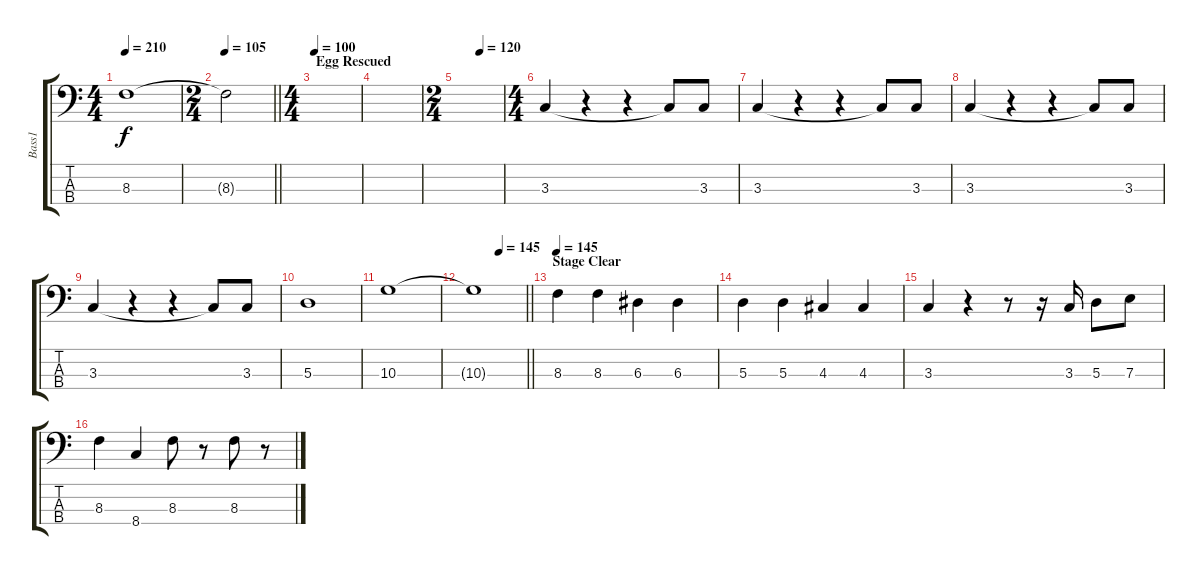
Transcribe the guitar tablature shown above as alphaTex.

\track ("Bass1" "Bass1") {instrument electricbassfinger}
\staff {score tabs}
\tuning (G2 D2 A1 E1) {hide}
\ts (4 4)
\tempo 210
\clef f4
\ks c
8.3.1{dy f} |
\ts (2 4)
\tempo 105
\barLineRight lightlight
8.3{t}.2 |
\ts (4 4)
\section ("" "Egg Rescued")
\tempo 100
|
|
\ts (2 4)
\tempo (120 0.5)
|
\ts (4 4)
3.3.4 r.4 r.4 3.3{t}.8 3.3.8 |
3.3.4 r.4 r.4 3.3{t}.8 3.3.8 |
3.3.4 r.4 r.4 3.3{t}.8 3.3.8 |
3.3.4 r.4 r.4 3.3{t}.8 3.3.8 |
5.3.1 |
10.3.1 |
\tempo (145 0.5)
\barLineRight lightlight
10.3{t}.1 |
\section ("" "Stage Clear")
\tempo 145
8.3.4 8.3.4 6.3.4 6.3.4 |
5.3.4 5.3.4 4.3.4 4.3.4 |
3.3.4 r.4 r.8 r.16 3.3.16 5.3.8 7.3.8 |
8.3.4 8.4.4 8.3.8 r.8 8.3.8 r.8
